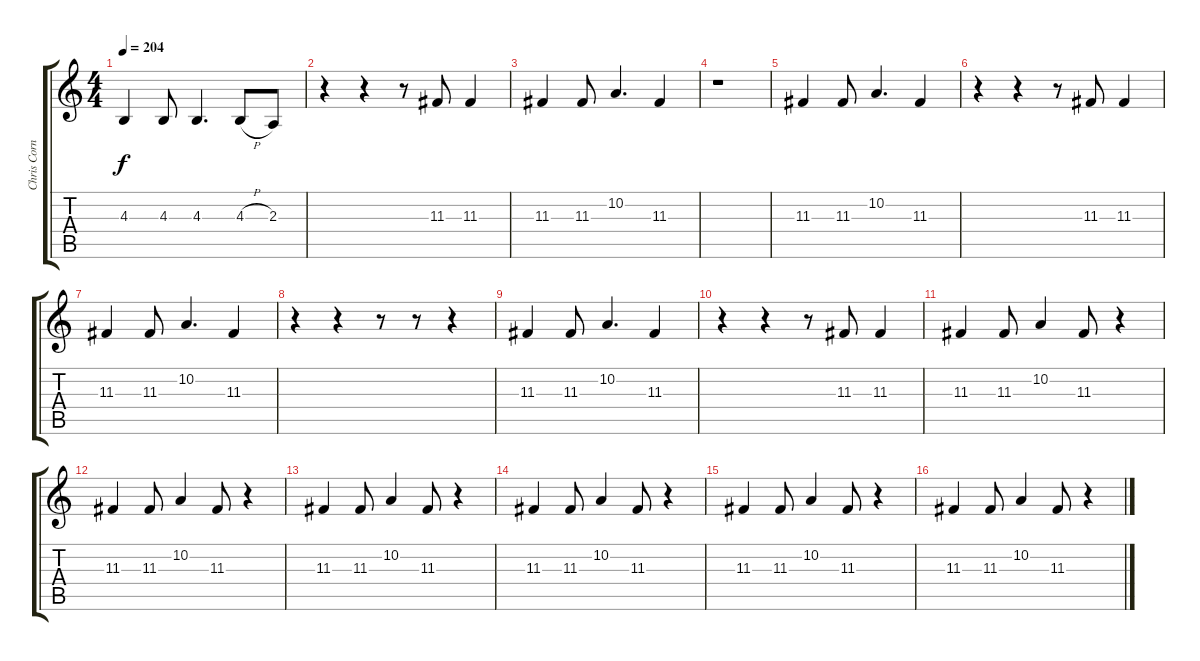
\track ("Chris Cornell - Vocals" "Chris Corn") {instrument altosax}
\staff {score tabs}
\tuning (E4 B3 G3 D3 A2 E2) {hide}
\ts (4 4)
\tempo 204
\clef g2
\ks c
4.3.4{dy f} 4.3.8 4.3.4{d} 4.3{h}.8 2.3.8 |
r.4 r.4 r.8 11.3.8 11.3.4 |
11.3.4 11.3.8 10.2.4{d} 11.3.4 |
r.1 |
11.3.4 11.3.8 10.2.4{d} 11.3.4 |
r.4 r.4 r.8 11.3.8 11.3.4 |
11.3.4 11.3.8 10.2.4{d} 11.3.4 |
r.4 r.4 r.8 r.8 r.4 |
11.3.4 11.3.8 10.2.4{d} 11.3.4 |
r.4 r.4 r.8 11.3.8 11.3.4 |
11.3.4 11.3.8 10.2.4 11.3.8 r.4 |
11.3.4 11.3.8 10.2.4 11.3.8 r.4 |
11.3.4 11.3.8 10.2.4 11.3.8 r.4 |
11.3.4 11.3.8 10.2.4 11.3.8 r.4 |
11.3.4 11.3.8 10.2.4 11.3.8 r.4 |
11.3.4 11.3.8 10.2.4 11.3.8 r.4
